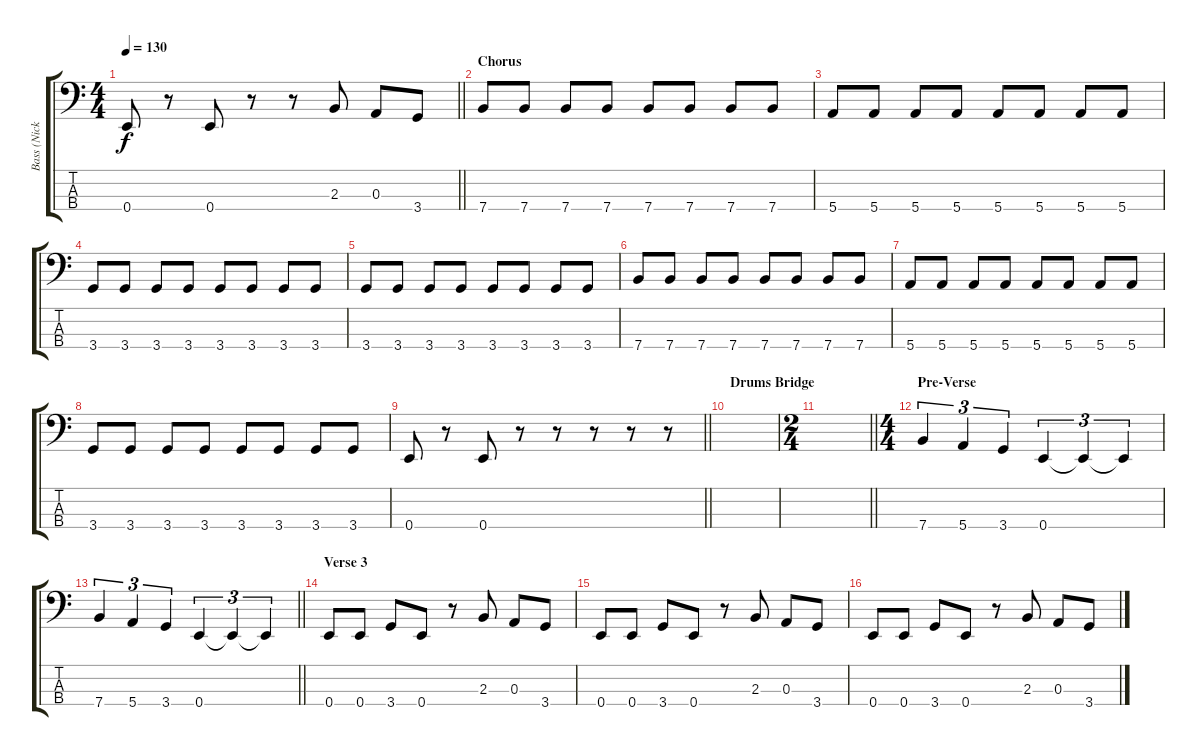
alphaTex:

\track ("Bass (Nick)" "Bass (Nick") {instrument synthbass2}
\staff {score tabs}
\tuning (G2 D2 A1 E1) {hide}
\ts (4 4)
\tempo 130
\clef f4
\barLineRight lightlight
\ks c
0.4.8{dy f} r.8 0.4.8 r.8 r.8 2.3.8 0.3.8 3.4.8 |
\section ("" "Chorus")
7.4.8 7.4.8 7.4.8 7.4.8 7.4.8 7.4.8 7.4.8 7.4.8 |
5.4.8 5.4.8 5.4.8 5.4.8 5.4.8 5.4.8 5.4.8 5.4.8 |
3.4.8 3.4.8 3.4.8 3.4.8 3.4.8 3.4.8 3.4.8 3.4.8 |
3.4.8 3.4.8 3.4.8 3.4.8 3.4.8 3.4.8 3.4.8 3.4.8 |
7.4.8 7.4.8 7.4.8 7.4.8 7.4.8 7.4.8 7.4.8 7.4.8 |
5.4.8 5.4.8 5.4.8 5.4.8 5.4.8 5.4.8 5.4.8 5.4.8 |
3.4.8 3.4.8 3.4.8 3.4.8 3.4.8 3.4.8 3.4.8 3.4.8 |
\barLineRight lightlight
0.4.8 r.8 0.4.8 r.8 r.8 r.8 r.8 r.8 |
\section ("" "Drums Bridge")
|
\ts (2 4)
\barLineRight lightlight
|
\ts (4 4)
\section ("" "Pre-Verse")
7.4.4{tu (3 2)} 5.4.4{tu (3 2)} 3.4.4{tu (3 2)} 0.4.4{tu (3 2)} 0.4{t}.4{tu (3 2)} 0.4{t}.4{tu (3 2)} |
\barLineRight lightlight
7.4.4{tu (3 2)} 5.4.4{tu (3 2)} 3.4.4{tu (3 2)} 0.4.4{tu (3 2)} 0.4{t}.4{tu (3 2)} 0.4{t}.4{tu (3 2)} |
\section ("" "Verse 3")
0.4.8 0.4.8 3.4.8 0.4.8 r.8 2.3.8 0.3.8 3.4.8 |
0.4.8 0.4.8 3.4.8 0.4.8 r.8 2.3.8 0.3.8 3.4.8 |
0.4.8 0.4.8 3.4.8 0.4.8 r.8 2.3.8 0.3.8 3.4.8
